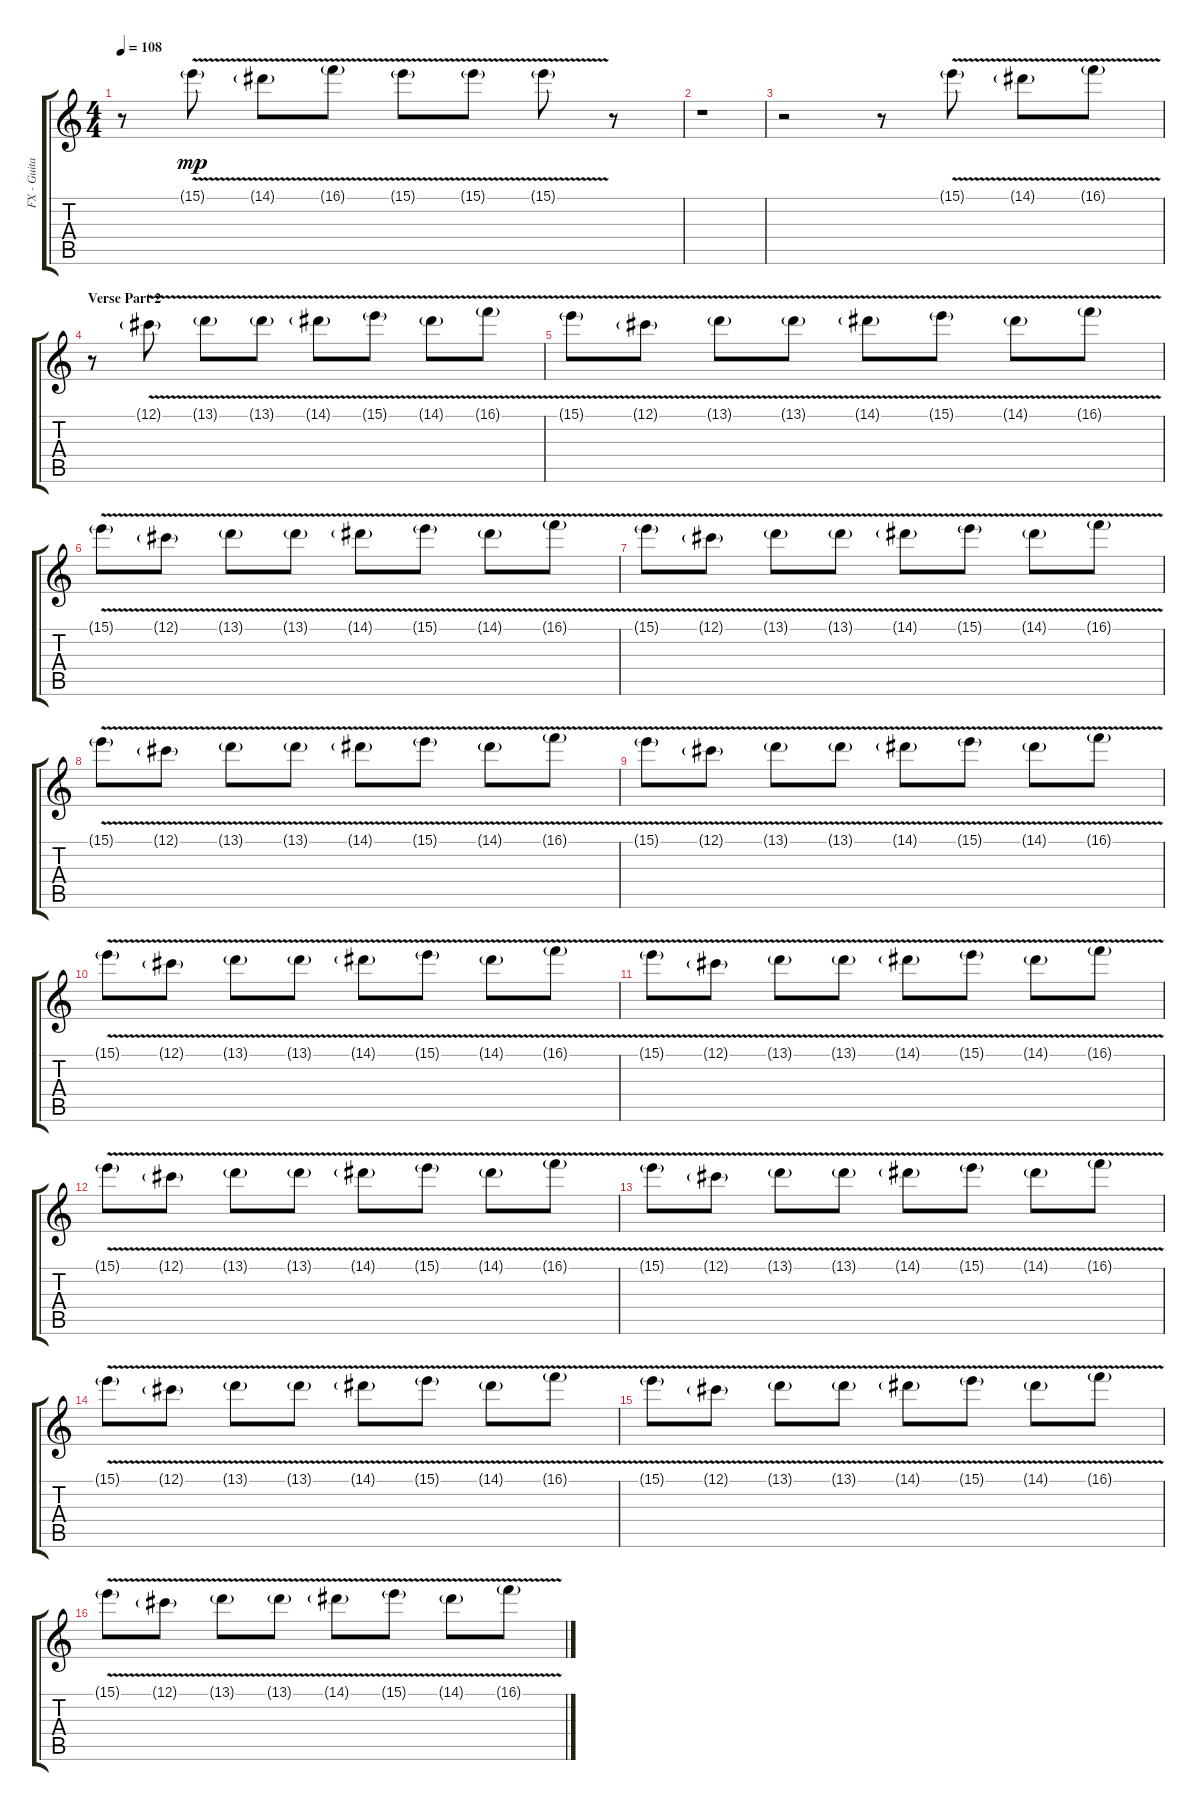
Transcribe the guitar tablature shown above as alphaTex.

\track ("FX - Guitar Delay" "FX - Guita") {instrument electricguitarclean}
\staff {score tabs}
\tuning (Db4 Ab3 E3 B2 Gb2 Db2) {hide}
\ts (4 4)
\tempo 108
\clef g2
\ks c
r.8{dy mp} 15.1{v g}.8 14.1{v g}.8 16.1{v g}.8 15.1{v g}.8 15.1{v g}.8 15.1{v g}.8 r.8 |
r.1 |
r.2 r.8 15.1{v g}.8 14.1{v g}.8 16.1{v g}.8 |
\section ("" "Verse Part 2")
r.8 12.1{v g}.8 13.1{v g}.8 13.1{v g}.8 14.1{v g}.8 15.1{v g}.8 14.1{v g}.8 16.1{v g}.8 |
15.1{v g}.8 12.1{v g}.8 13.1{v g}.8 13.1{v g}.8 14.1{v g}.8 15.1{v g}.8 14.1{v g}.8 16.1{v g}.8 |
15.1{v g}.8 12.1{v g}.8 13.1{v g}.8 13.1{v g}.8 14.1{v g}.8 15.1{v g}.8 14.1{v g}.8 16.1{v g}.8 |
15.1{v g}.8 12.1{v g}.8 13.1{v g}.8 13.1{v g}.8 14.1{v g}.8 15.1{v g}.8 14.1{v g}.8 16.1{v g}.8 |
15.1{v g}.8 12.1{v g}.8 13.1{v g}.8 13.1{v g}.8 14.1{v g}.8 15.1{v g}.8 14.1{v g}.8 16.1{v g}.8 |
15.1{v g}.8 12.1{v g}.8 13.1{v g}.8 13.1{v g}.8 14.1{v g}.8 15.1{v g}.8 14.1{v g}.8 16.1{v g}.8 |
15.1{v g}.8 12.1{v g}.8 13.1{v g}.8 13.1{v g}.8 14.1{v g}.8 15.1{v g}.8 14.1{v g}.8 16.1{v g}.8 |
15.1{v g}.8 12.1{v g}.8 13.1{v g}.8 13.1{v g}.8 14.1{v g}.8 15.1{v g}.8 14.1{v g}.8 16.1{v g}.8 |
15.1{v g}.8 12.1{v g}.8 13.1{v g}.8 13.1{v g}.8 14.1{v g}.8 15.1{v g}.8 14.1{v g}.8 16.1{v g}.8 |
15.1{v g}.8 12.1{v g}.8 13.1{v g}.8 13.1{v g}.8 14.1{v g}.8 15.1{v g}.8 14.1{v g}.8 16.1{v g}.8 |
15.1{v g}.8 12.1{v g}.8 13.1{v g}.8 13.1{v g}.8 14.1{v g}.8 15.1{v g}.8 14.1{v g}.8 16.1{v g}.8 |
15.1{v g}.8 12.1{v g}.8 13.1{v g}.8 13.1{v g}.8 14.1{v g}.8 15.1{v g}.8 14.1{v g}.8 16.1{v g}.8 |
15.1{v g}.8 12.1{v g}.8 13.1{v g}.8 13.1{v g}.8 14.1{v g}.8 15.1{v g}.8 14.1{v g}.8 16.1{v g}.8
